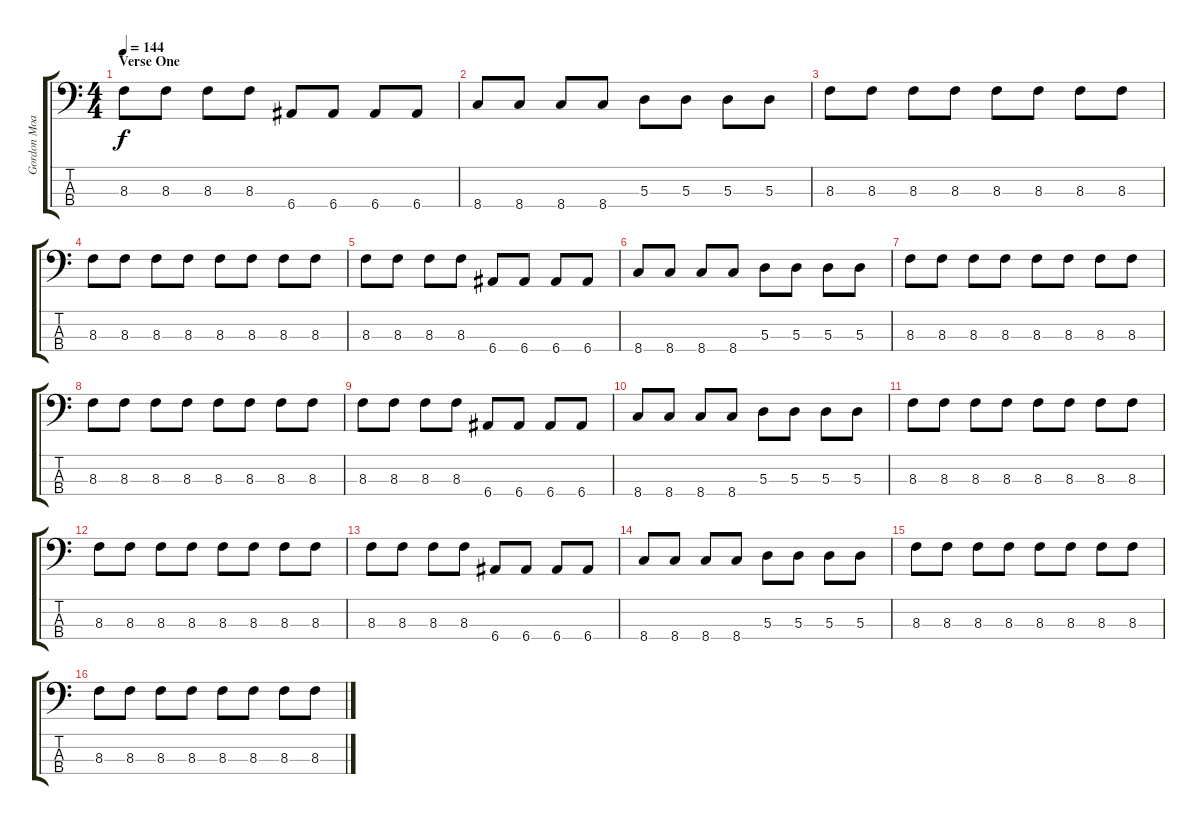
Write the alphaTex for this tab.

\track ("Gordon Moakes" "Gordon Moa") {instrument electricbassfinger}
\staff {score tabs}
\tuning (G2 D2 A1 E1) {hide}
\ts (4 4)
\section ("" "Verse One")
\tempo 144
\clef f4
\ks c
8.3.8{dy f} 8.3.8 8.3.8 8.3.8 6.4.8 6.4.8 6.4.8 6.4.8 |
8.4.8 8.4.8 8.4.8 8.4.8 5.3.8 5.3.8 5.3.8 5.3.8 |
8.3.8 8.3.8 8.3.8 8.3.8 8.3.8 8.3.8 8.3.8 8.3.8 |
8.3.8 8.3.8 8.3.8 8.3.8 8.3.8 8.3.8 8.3.8 8.3.8 |
8.3.8 8.3.8 8.3.8 8.3.8 6.4.8 6.4.8 6.4.8 6.4.8 |
8.4.8 8.4.8 8.4.8 8.4.8 5.3.8 5.3.8 5.3.8 5.3.8 |
8.3.8 8.3.8 8.3.8 8.3.8 8.3.8 8.3.8 8.3.8 8.3.8 |
8.3.8 8.3.8 8.3.8 8.3.8 8.3.8 8.3.8 8.3.8 8.3.8 |
8.3.8 8.3.8 8.3.8 8.3.8 6.4.8 6.4.8 6.4.8 6.4.8 |
8.4.8 8.4.8 8.4.8 8.4.8 5.3.8 5.3.8 5.3.8 5.3.8 |
8.3.8 8.3.8 8.3.8 8.3.8 8.3.8 8.3.8 8.3.8 8.3.8 |
8.3.8 8.3.8 8.3.8 8.3.8 8.3.8 8.3.8 8.3.8 8.3.8 |
8.3.8 8.3.8 8.3.8 8.3.8 6.4.8 6.4.8 6.4.8 6.4.8 |
8.4.8 8.4.8 8.4.8 8.4.8 5.3.8 5.3.8 5.3.8 5.3.8 |
8.3.8 8.3.8 8.3.8 8.3.8 8.3.8 8.3.8 8.3.8 8.3.8 |
8.3.8 8.3.8 8.3.8 8.3.8 8.3.8 8.3.8 8.3.8 8.3.8
